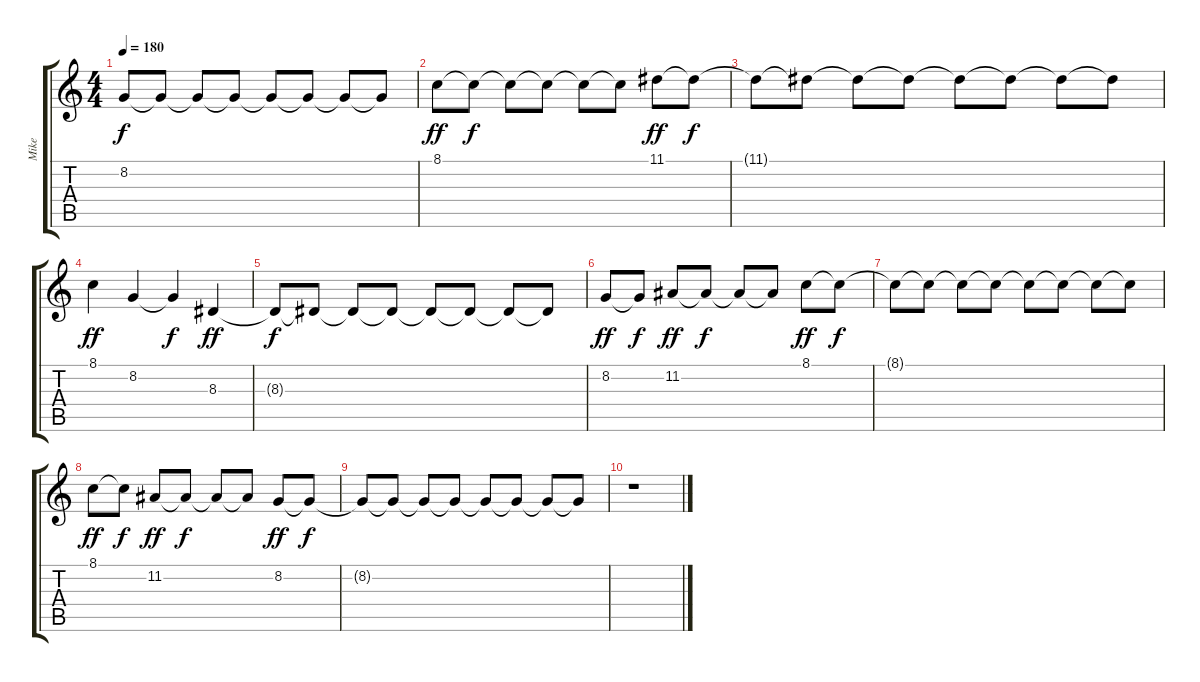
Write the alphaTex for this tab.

\track ("Mike" "Mike") {instrument lead1square}
\staff {score tabs}
\tuning (E4 B3 G3 D3 A2 E2) {hide}
\ts (4 4)
\tempo 180
\clef g2
\ks c
8.2{t}.8{dy f} 8.2{t}.8 8.2{t}.8 8.2{t}.8 8.2{t}.8 8.2{t}.8 8.2{t}.8 8.2{t}.8 |
8.1.8{dy ff instrument acousticgrandpiano} 8.1{t}.8{dy f} 8.1{t}.8 8.1{t}.8 8.1{t}.8 8.1{t}.8 11.1.8{dy ff} 11.1{t}.8{dy f} |
11.1{t}.8 11.1{t}.8 11.1{t}.8 11.1{t}.8 11.1{t}.8 11.1{t}.8 11.1{t}.8 11.1{t}.8 |
8.1.4{dy ff} 8.2.4 8.2{t}.4{dy f} 8.3.4{dy ff} |
8.3{t}.8{dy f} 8.3{t}.8 8.3{t}.8 8.3{t}.8 8.3{t}.8 8.3{t}.8 8.3{t}.8 8.3{t}.8 |
8.2.8{dy ff} 8.2{t}.8{dy f} 11.2.8{dy ff} 11.2{t}.8{dy f} 11.2{t}.8 11.2{t}.8 8.1.8{dy ff} 8.1{t}.8{dy f} |
8.1{t}.8 8.1{t}.8 8.1{t}.8 8.1{t}.8 8.1{t}.8 8.1{t}.8 8.1{t}.8 8.1{t}.8 |
8.1.8{dy ff} 8.1{t}.8{dy f} 11.2.8{dy ff} 11.2{t}.8{dy f} 11.2{t}.8 11.2{t}.8 8.2.8{dy ff} 8.2{t}.8{dy f} |
8.2{t}.8 8.2{t}.8 8.2{t}.8 8.2{t}.8 8.2{t}.8 8.2{t}.8 8.2{t}.8 8.2{t}.8 |
r.1{instrument lead1square}
